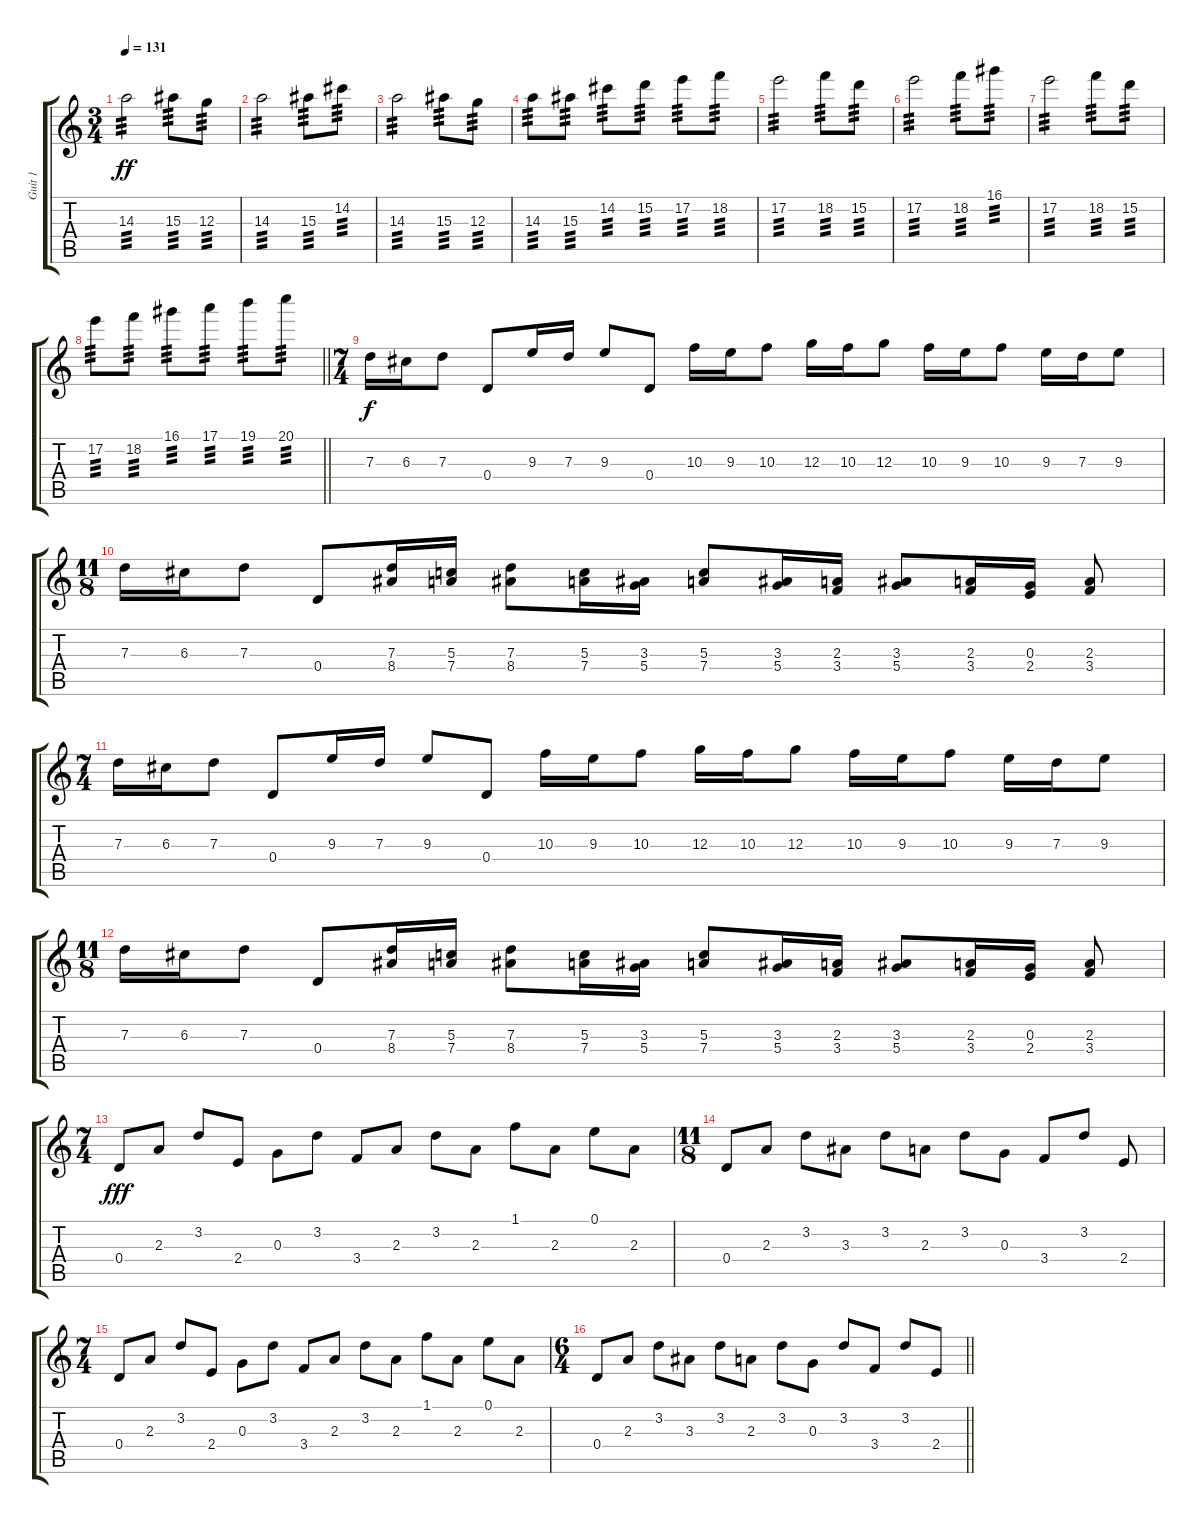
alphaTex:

\track ("Guit 1" "Guit 1") {mute instrument distortionguitar}
\staff {score tabs}
\tuning (E4 B3 G3 D3 A2 E2) {hide}
\ts (3 4)
\tempo 131
\clef g2
\ks c
14.3.2{tp 3 dy ff} 15.3.8{tp 3} 12.3.8{tp 3} |
14.3.2{tp 3} 15.3.8{tp 3} 14.2.8{tp 3} |
14.3.2{tp 3} 15.3.8{tp 3} 12.3.8{tp 3} |
14.3.8{tp 3} 15.3.8{tp 3} 14.2.8{tp 3} 15.2.8{tp 3} 17.2.8{tp 3} 18.2.8{tp 3} |
17.2.2{tp 3} 18.2.8{tp 3} 15.2.8{tp 3} |
17.2.2{tp 3} 18.2.8{tp 3} 16.1.8{tp 3} |
17.2.2{tp 3} 18.2.8{tp 3} 15.2.8{tp 3} |
\barLineRight lightlight
17.2.8{tp 3} 18.2.8{tp 3} 16.1.8{tp 3} 17.1.8{tp 3} 19.1.8{tp 3} 20.1.8{tp 3} |
\ts (7 4)
7.3.16{dy f} 6.3.16 7.3.8 0.4.8 9.3.16 7.3.16 9.3.8 0.4.8 10.3.16 9.3.16 10.3.8 12.3.16 10.3.16 12.3.8 10.3.16 9.3.16 10.3.8 9.3.16 7.3.16 9.3.8 |
\ts (11 8)
7.3.16 6.3.16 7.3.8 0.4.8 (7.3 8.4).16 (5.3 7.4).16 (7.3 8.4).8 (5.3 7.4).16 (3.3 5.4).16 (5.3 7.4).8 (3.3 5.4).16 (2.3 3.4).16 (3.3 5.4).8 (2.3 3.4).16 (0.3 2.4).16 (2.3 3.4).8 |
\ts (7 4)
7.3.16 6.3.16 7.3.8 0.4.8 9.3.16 7.3.16 9.3.8 0.4.8 10.3.16 9.3.16 10.3.8 12.3.16 10.3.16 12.3.8 10.3.16 9.3.16 10.3.8 9.3.16 7.3.16 9.3.8 |
\ts (11 8)
7.3.16 6.3.16 7.3.8 0.4.8 (7.3 8.4).16 (5.3 7.4).16 (7.3 8.4).8 (5.3 7.4).16 (3.3 5.4).16 (5.3 7.4).8 (3.3 5.4).16 (2.3 3.4).16 (3.3 5.4).8 (2.3 3.4).16 (0.3 2.4).16 (2.3 3.4).8 |
\ts (7 4)
0.4.8{dy fff instrument electricguitarclean} 2.3.8 3.2.8 2.4.8 0.3.8 3.2.8 3.4.8 2.3.8 3.2.8 2.3.8 1.1.8 2.3.8 0.1.8 2.3.8 |
\ts (11 8)
0.4.8 2.3.8 3.2.8 3.3.8 3.2.8 2.3.8 3.2.8 0.3.8 3.4.8 3.2.8 2.4.8 |
\ts (7 4)
0.4.8 2.3.8 3.2.8 2.4.8 0.3.8 3.2.8 3.4.8 2.3.8 3.2.8 2.3.8 1.1.8 2.3.8 0.1.8 2.3.8 |
\ts (6 4)
\barLineRight lightlight
0.4.8 2.3.8 3.2.8 3.3.8 3.2.8 2.3.8 3.2.8 0.3.8 3.2.8 3.4.8 3.2.8 2.4.8
